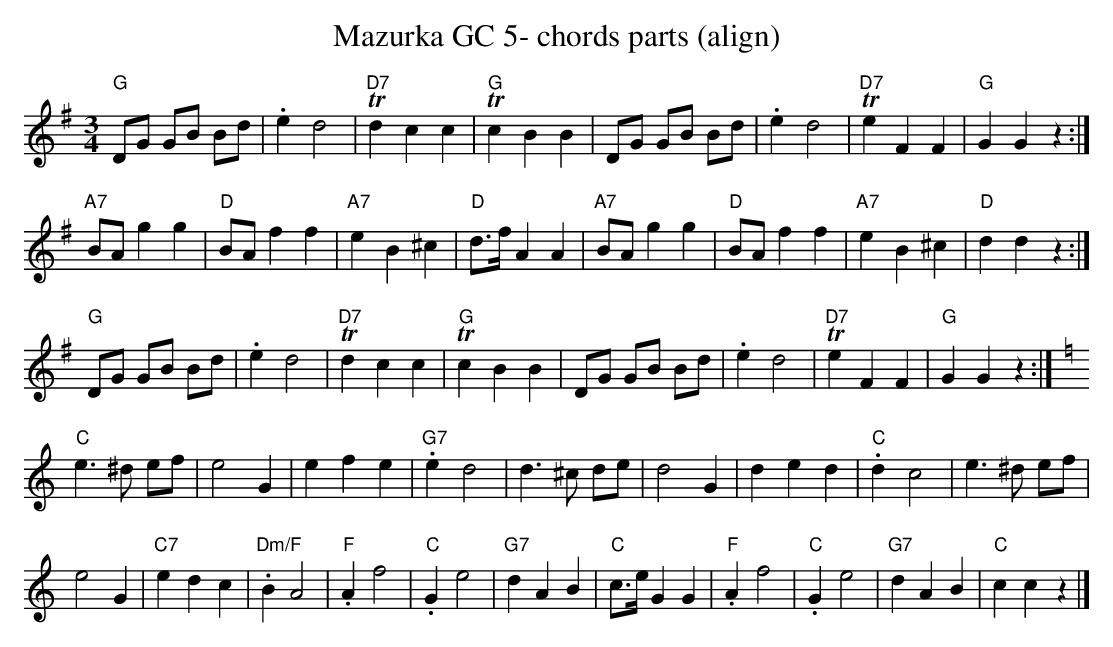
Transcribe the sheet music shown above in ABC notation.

X:1
T:Mazurka GC 5- chords parts (align)
M:3/4
L:1/8
K:Gmaj%%MIDI gchordon
"G"DG GB Bd | .e2d4 | "D7"Td2c2c2 | "G"Tc2B2B2 | DG GB Bd | .e2d4 | "D7"Te2F2F2 | "G"G2G2z2 :|
"A7"BA g2g2 | \
"D"BA f2f2 | "A7"e2B2^c2 | "D"d>f A2A2 | "A7"BA g2g2 | "D"BA f2f2 | "A7"e2B2^c2 | "D"d2d2 z2 :|
"G"DG GB Bd | .e2d4 | "D7"Td2c2c2 | "G"Tc2B2B2 | DG GB Bd | .e2d4 | "D7"Te2F2F2 | "G"G2G2z2 :|
[K:Cmaj] "C"e3^d ef | \
e4G2 | e2f2e2 | "G7".e2d4 | d3^c de | d4G2 | d2e2d2 | "C".d2c4 | e3^d ef |
e4G2 | "C7"e2d2c2 | \
"Dm/F".B2A4 | "F".A2f4 | "C".G2e4 | "G7"d2A2B2 | "C"c>e G2G2 | "F".A2f4 | "C".G2e4 | "G7"d2A2B2 | "C"c2c2z2 |]
